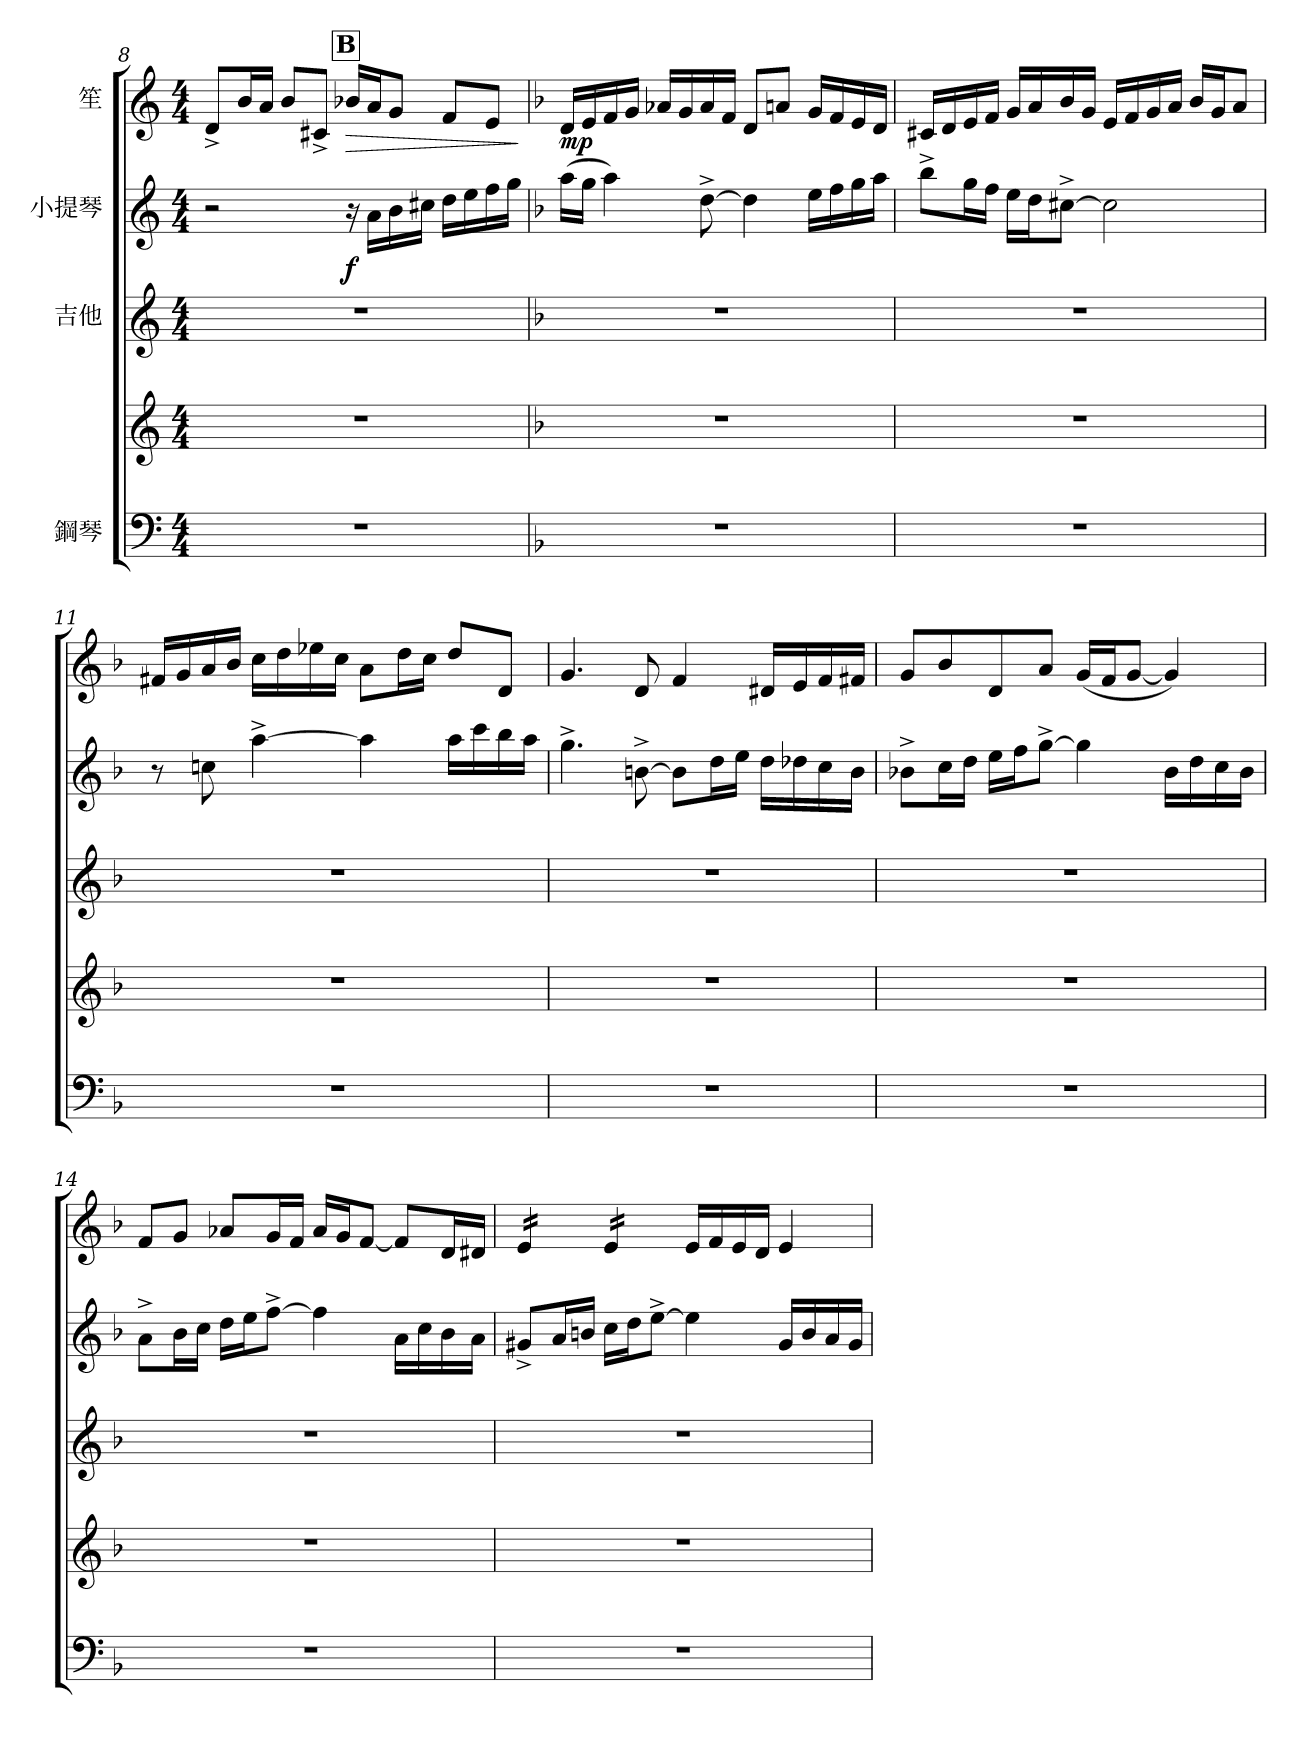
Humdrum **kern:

**kern	**kern	**kern	**kern	**dynam	**kern	**dynam
*part4	*part4	*part3	*part2	*part2	*part1	*part1
*staff5	*staff4	*staff3	*staff2	*staff2	*staff1	*staff1
*I"鋼琴	*	*I"吉他	*I"小提琴	*	*I"笙	*
*clefF4	*clefG2	*clefG2	*clefG2	*	*clefG2	*
*	*	*ITrd7c12	*	*	*	*
*k[]	*k[]	*k[]	*k[]	*	*k[]	*
*M4/4	*M4/4	*M4/4	*M4/4	*	*M4/4	*
!!LO:REH:place=s1:a:B:fs=14:t=B:qo=2
=8	=8	=8	=8	=8	=8	=8
1r	1r	1r	2r	.	8d^/L	.
.	.	.	.	.	16b/L	.
.	.	.	.	.	16a/JJ	.
.	.	.	.	.	8b/L	.
.	.	.	.	.	8c#X^/J	.
!	!	!	!	!LO:DY:b	!	!LO:HP:b
.	.	.	16r	f	16b-X/LL	>
.	.	.	16a\LL	.	16a/J	.
.	.	.	16b\	.	8g/J	.
.	.	.	16cc#X\JJ	.	.	.
.	.	.	16dd\LL	.	8f/L	.
.	.	.	16ee\	.	.	.
.	.	.	16ff\	.	8e/J	.
.	.	.	16gg\JJ	.	.	.
.	.	.	.	.	.	]
=9	=9	=9	=9	=9	=9	=9
*k[b-]	*k[b-]	*k[b-]	*k[b-]	*	*k[b-]	*
!	!	!	!	!	!	!LO:DY:b
1r	1r	1r	(>16aa\LL	.	16d/LL	mp
.	.	.	16gg\JJ	.	16e/	.
.	.	.	4aa\)	.	16f/	.
.	.	.	.	.	16g/JJ	.
.	.	.	.	.	16a-X/LL	.
.	.	.	.	.	16g/	.
.	.	.	[8dd^\	.	16a-/	.
.	.	.	.	.	16f/JJ	.
.	.	.	4dd\]	.	8d/L	.
.	.	.	.	.	8an/J	.
.	.	.	16ee\LL	.	16g/LL	.
.	.	.	16ff\	.	16f/	.
.	.	.	16gg\	.	16e/	.
.	.	.	16aa\JJ	.	16d/JJ	.
=10	=10	=10	=10	=10	=10	=10
1r	1r	1r	8bb-^\L	.	16c#X/LL	.
.	.	.	.	.	16d/	.
.	.	.	16gg\L	.	16e/	.
.	.	.	16ff\JJ	.	16f/JJ	.
.	.	.	16ee\LL	.	16g/LL	.
.	.	.	16dd\J	.	16a/	.
.	.	.	[8cc#X^\J	.	16b-/	.
.	.	.	.	.	16g/JJ	.
.	.	.	2cc#\]	.	16e/LL	.
.	.	.	.	.	16f/	.
.	.	.	.	.	16g/	.
.	.	.	.	.	16a/JJ	.
.	.	.	.	.	16b-/LL	.
.	.	.	.	.	16g/J	.
.	.	.	.	.	8a/J	.
!!LO:LB:g=z
=11	=11	=11	=11	=11	=11	=11
1r	1r	1r	8r	.	16f#X/LL	.
.	.	.	.	.	16g/	.
.	.	.	8ccn\	.	16a/	.
.	.	.	.	.	16b-/JJ	.
.	.	.	[4aa^\	.	16cc\LL	.
.	.	.	.	.	16dd\	.
.	.	.	.	.	16ee-X\	.
.	.	.	.	.	16cc\JJ	.
.	.	.	4aa\]	.	8a\L	.
.	.	.	.	.	16dd\L	.
.	.	.	.	.	16cc\JJ	.
.	.	.	16aa\LL	.	8dd/L	.
.	.	.	16ccc\	.	.	.
.	.	.	16bb-\	.	8d/J	.
.	.	.	16aa\JJ	.	.	.
=12	=12	=12	=12	=12	=12	=12
1r	1r	1r	4.gg^\	.	4.g/	.
.	.	.	[8bn^\	.	8d/	.
.	.	.	8b\L]	.	4f/	.
.	.	.	16dd\L	.	.	.
.	.	.	16ee\JJ	.	.	.
.	.	.	16dd\LL	.	16d#X/LL	.
.	.	.	16dd-X\	.	16e/	.
.	.	.	16cc\	.	16f/	.
.	.	.	16b\JJ	.	16f#X/JJ	.
=13	=13	=13	=13	=13	=13	=13
1r	1r	1r	8b-X^\L	.	8g/L	.
.	.	.	16cc\L	.	8b-/	.
.	.	.	16dd\JJ	.	.	.
.	.	.	16ee\LL	.	8d/	.
.	.	.	16ff\J	.	.	.
.	.	.	[8gg^\J	.	8a/J	.
.	.	.	4gg\]	.	(<16g/LL	.
.	.	.	.	.	16f/J	.
.	.	.	.	.	[8g/J	.
.	.	.	16b-\LL	.	4g/])	.
.	.	.	16dd\	.	.	.
.	.	.	16cc\	.	.	.
.	.	.	16b-\JJ	.	.	.
=14	=14	=14	=14	=14	=14	=14
1r	1r	1r	8a^\L	.	8f/L	.
.	.	.	16b-\L	.	8g/J	.
.	.	.	16cc\JJ	.	.	.
.	.	.	16dd\LL	.	8a-X/L	.
.	.	.	16ee\J	.	.	.
.	.	.	[8ff^\J	.	16g/L	.
.	.	.	.	.	16f/JJ	.
.	.	.	4ff\]	.	16a-/LL	.
.	.	.	.	.	16g/J	.
.	.	.	.	.	[8f/J	.
.	.	.	16a\LL	.	8f/L]	.
.	.	.	16cc\	.	.	.
.	.	.	16b-\	.	16d/L	.
.	.	.	16a\JJ	.	16d#X/JJ	.
=15	=15	=15	=15	=15	=15	=15
*	*	*	*	*	*tremolo	*
1r	1r	1r	8g#X^/L	.	16e/LL	.
.	.	.	.	.	16e/	.
.	.	.	16a/L	.	16e/	.
.	.	.	16bn/JJ	.	16e/JJ	.
.	.	.	16cc\LL	.	16e/LL	.
.	.	.	16dd\J	.	16e/	.
.	.	.	[8ee^\J	.	16e/	.
.	.	.	.	.	16e/JJ	.
*	*	*	*	*	*Xtremolo	*
.	.	.	4ee\]	.	16e/LL	.
.	.	.	.	.	16f/	.
.	.	.	.	.	16e/	.
.	.	.	.	.	16d/JJ	.
.	.	.	16g#/LL	.	4e/	.
.	.	.	16b/	.	.	.
.	.	.	16a/	.	.	.
.	.	.	16g#/JJ	.	.	.
=	=	=	=	=	=	=
*-	*-	*-	*-	*-	*-	*-
